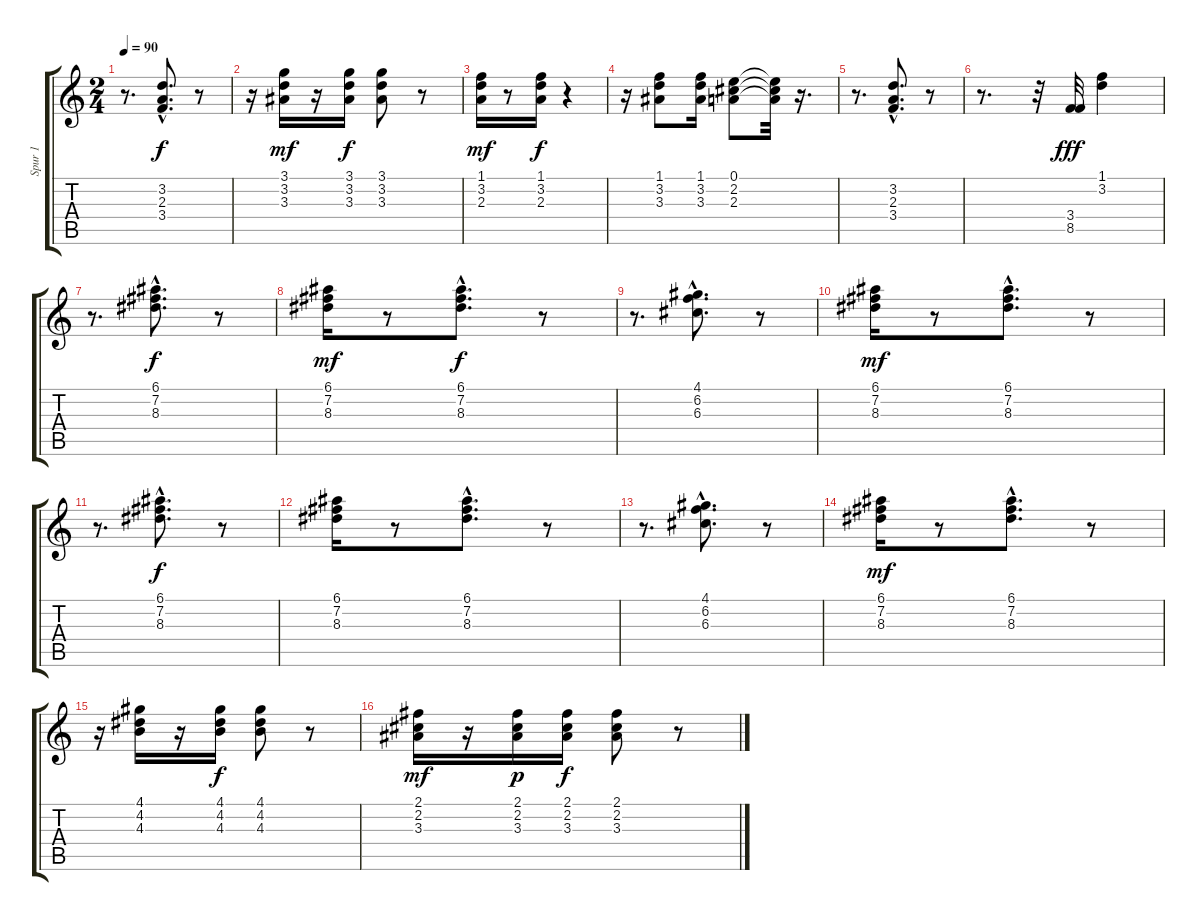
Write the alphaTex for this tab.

\track ("Spur 1" "Spur 1") {instrument acousticguitarsteel}
\staff {score tabs}
\tuning (E4 B3 G3 D3 A2 E2) {hide}
\ts (2 4)
\tempo 90
\clef g2
\ks c
r.8{d dy f} (3.2{hac} 2.3{hac} 3.4{hac}).8{d} r.8 |
r.16 (3.1 3.2 3.3).16{dy mf} r.16 (3.1 3.2 3.3).16{dy f} (3.1 3.2 3.3).8 r.8 |
(1.1 3.2 2.3).16{dy mf} r.8 (1.1 3.2 2.3).16{dy f} r.4 |
r.16 (1.1 3.2 3.3).8 (1.1 3.2 3.3).16 (0.1 2.2 2.3).8 (0.1{t} 2.2{t} 2.3{t}).32 r.16{d} |
r.8{d} (3.2{hac} 2.3{hac} 3.4{hac}).8{d} r.8 |
r.8{d} r.32 (3.4 8.5).32{dy fff} (1.1 3.2).4 |
r.8{d} (6.1{hac} 7.2{hac} 8.3{hac}).8{d dy f} r.8 |
(6.1 7.2 8.3).16{dy mf} r.8 (6.1{hac} 7.2{hac} 8.3{hac}).8{d dy f} r.8 |
r.8{d} (4.1{hac} 6.2{hac} 6.3{hac}).8{d} r.8 |
(6.1 7.2 8.3).16{dy mf} r.8 (6.1{hac} 7.2{hac} 8.3{hac}).8{d} r.8 |
r.8{d} (6.1{hac} 7.2{hac} 8.3{hac}).8{d dy f} r.8 |
(6.1 7.2 8.3).16 r.8 (6.1{hac} 7.2{hac} 8.3{hac}).8{d} r.8 |
r.8{d} (4.1{hac} 6.2{hac} 6.3{hac}).8{d} r.8 |
(6.1 7.2 8.3).16{dy mf} r.8 (6.1{hac} 7.2{hac} 8.3{hac}).8{d} r.8 |
r.16 (4.1 4.2 4.3).16 r.16 (4.1 4.2 4.3).16{dy f} (4.1 4.2 4.3).8 r.8 |
(2.1 2.2 3.3).16{dy mf} r.16 (2.1 2.2 3.3).16{dy p} (2.1 2.2 3.3).16{dy f} (2.1 2.2 3.3).8 r.8
